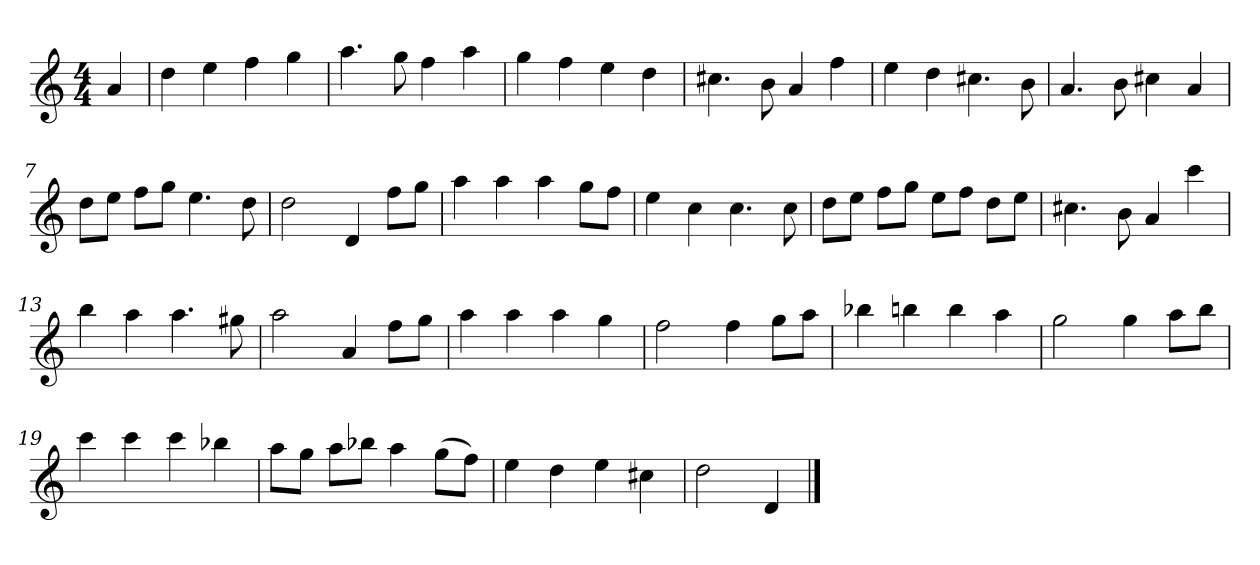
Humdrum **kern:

**kern
*part1
*staff1
*k[]
*M4/4
*MM120
=
4a
=1
4dd
4ee
4ff
4gg
=2
4.aa
8gg
4ff
4aa
=3
4gg
4ff
4ee
4dd
=4
4.cc#X
8b
4a
4ff
=5
4ee
4dd
4.cc#X
8b
=6
4.a
8b
4cc#X
4a
=7
8ddL
8eeJ
8ffL
8ggJ
4.ee
8dd
=8
2dd
4d
8ffL
8ggJ
=9
4aa
4aa
4aa
8ggL
8ffJ
=10
4ee
4cc
4.cc
8cc
=11
8ddL
8eeJ
8ffL
8ggJ
8eeL
8ffJ
8ddL
8eeJ
=12
4.cc#X
8b
4a
4ccc
=13
4bb
4aa
4.aa
8gg#X
=14
2aa
4a
8ffL
8ggJ
=15
4aa
4aa
4aa
4gg
=16
2ff
4ff
8ggL
8aaJ
=17
4bb-X
4bbn
4bb
4aa
=18
2gg
4gg
8aaL
8bbJ
=19
4ccc
4ccc
4ccc
4bb-X
=20
8aaL
8ggJ
8aaL
8bb-XJ
4aa
(8ggL
8ffJ)
=21
4ee
4dd
4ee
4cc#X
=22
2dd
4d
==
*-
